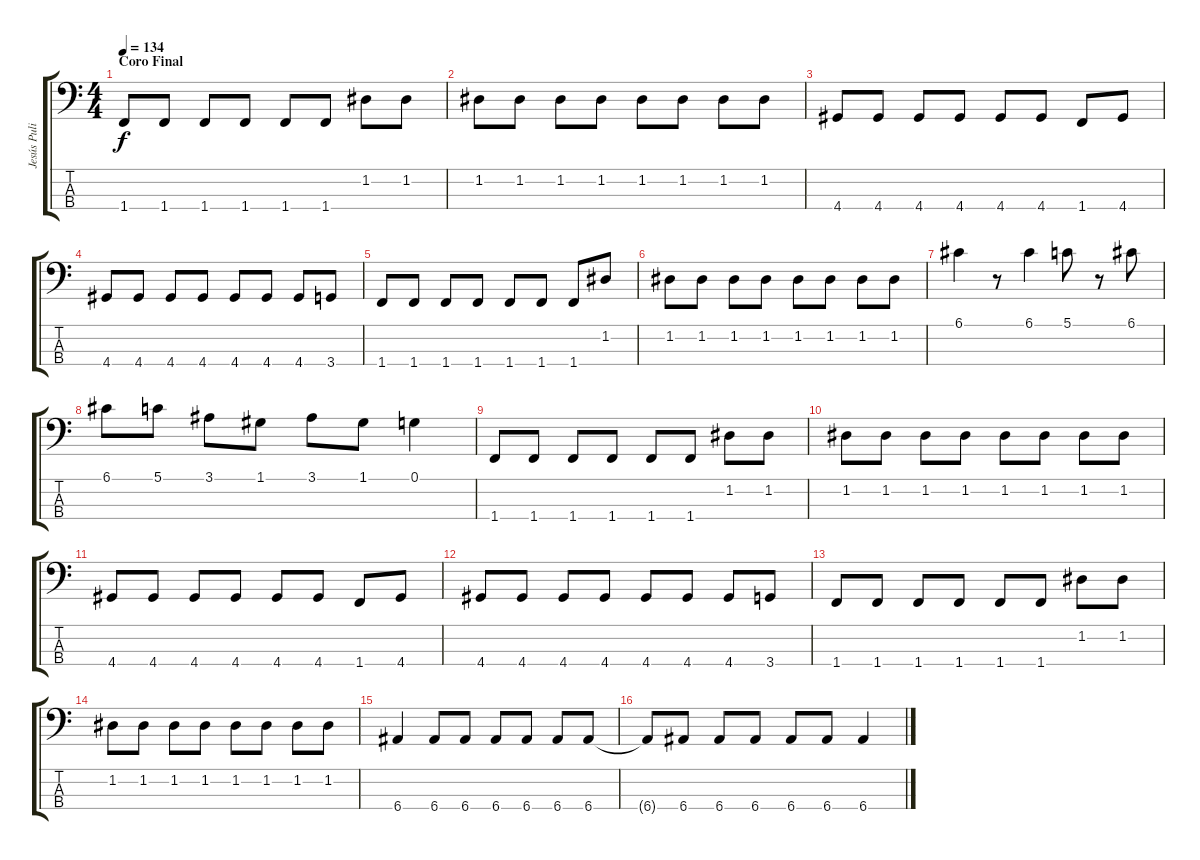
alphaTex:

\track ("Jesús Pulido" "Jesús Puli") {instrument electricbassfinger}
\staff {score tabs}
\tuning (G2 D2 A1 E1) {hide}
\ts (4 4)
\section ("" "Coro Final")
\tempo 134
\clef f4
\ks c
1.4.8{dy f} 1.4.8 1.4.8 1.4.8 1.4.8 1.4.8 1.2.8 1.2.8 |
1.2.8 1.2.8 1.2.8 1.2.8 1.2.8 1.2.8 1.2.8 1.2.8 |
4.4.8 4.4.8 4.4.8 4.4.8 4.4.8 4.4.8 1.4.8 4.4.8 |
4.4.8 4.4.8 4.4.8 4.4.8 4.4.8 4.4.8 4.4.8 3.4.8 |
1.4.8 1.4.8 1.4.8 1.4.8 1.4.8 1.4.8 1.4.8 1.2.8 |
1.2.8 1.2.8 1.2.8 1.2.8 1.2.8 1.2.8 1.2.8 1.2.8 |
6.1.4 r.8 6.1.4 5.1.8 r.8 6.1.8 |
6.1.8 5.1.8 3.1.8 1.1.8 3.1.8 1.1.8 0.1.4 |
1.4.8 1.4.8 1.4.8 1.4.8 1.4.8 1.4.8 1.2.8 1.2.8 |
1.2.8 1.2.8 1.2.8 1.2.8 1.2.8 1.2.8 1.2.8 1.2.8 |
4.4.8 4.4.8 4.4.8 4.4.8 4.4.8 4.4.8 1.4.8 4.4.8 |
4.4.8 4.4.8 4.4.8 4.4.8 4.4.8 4.4.8 4.4.8 3.4.8 |
1.4.8 1.4.8 1.4.8 1.4.8 1.4.8 1.4.8 1.2.8 1.2.8 |
1.2.8 1.2.8 1.2.8 1.2.8 1.2.8 1.2.8 1.2.8 1.2.8 |
6.4.4 6.4.8 6.4.8 6.4.8 6.4.8 6.4.8 6.4.8 |
6.4{t}.8 6.4.8 6.4.8 6.4.8 6.4.8 6.4.8 6.4.4
